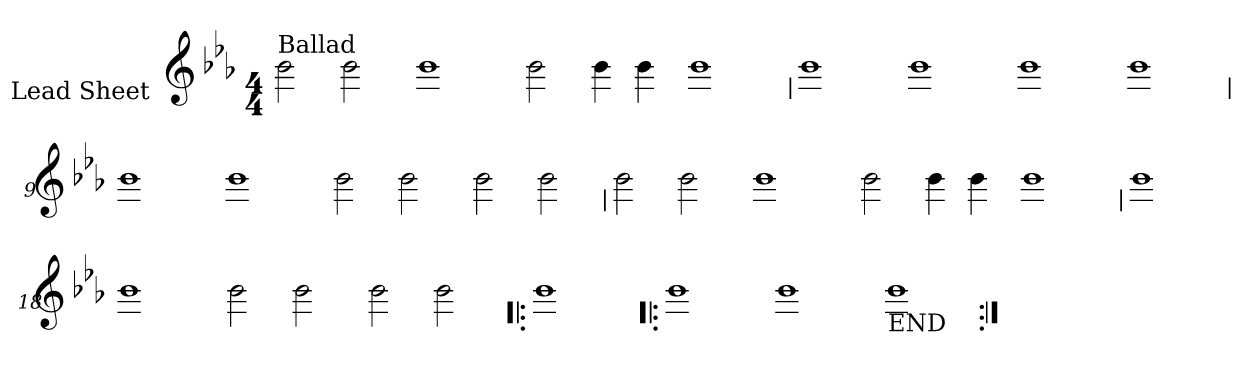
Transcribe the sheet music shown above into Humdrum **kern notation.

**kern
*part1
*staff1
*I"Lead Sheet
*stria0
*clefG2
*k[b-e-a-]
*c:
*M4/4
=1||
!LO:TX:a:t=Ballad
2b-
2b-
=2-
1b-
=3-
2b-
4b-
4b-
=4-
1b-
!!LO:LB:g=z
=5
1b-
=6-
1b-
=7-
1b-
=8-
1b-
!!LO:LB:g=z
=9
1b-
=10-
1b-
=11-
2b-
2b-
=12-
2b-
2b-
!!LO:LB:g=z
=13
2b-
2b-
=14-
1b-
=15-
2b-
4b-
4b-
=16-
1b-
!!LO:LB:g=z
=17
1b-
=18-
1b-
=19-
2b-
2b-
=20-
2b-
2b-
!!LO:LB:g=z
=21|!:
1b-
=22-
1b-
=23-
1b-
=24-
!LO:TX:b:t=END
1b-
=:|!
*-
